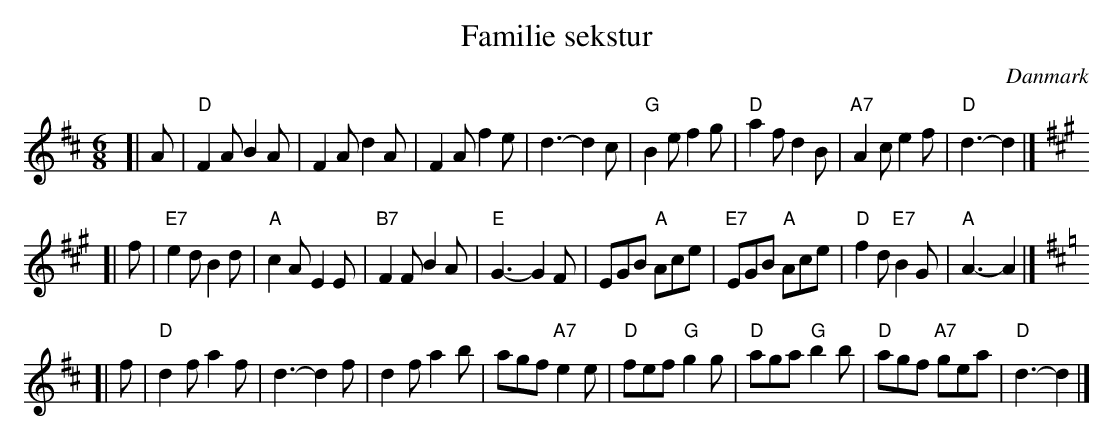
X:1
T: Familie sekstur
O: Danmark
M: 6/8
L: 1/8
K: D
[| A | "D"F2A B2A | F2A d2A | F2A f2e | d3- d2c | "G"B2e f2g | "D"a2f d2B | "A7"A2c e2f | "D"d3- d2 |]
K: A
[| f | "E7"e2d B2d | "A"c2A E2E | "B7"F2F B2A | "E"G3- G2F | EGB "A"Ace | "E7"EGB "A"Ace | "D"f2d "E7"B2G | "A"A3- A2 |]
K: D
[| f | "D"d2f a2f | d3- d2f | d2f a2b | agf "A7"e2e | "D"fef "G"g2g | "D"aga "G"b2b | "D"agf "A7"gea | "D"d3- d2 |]
